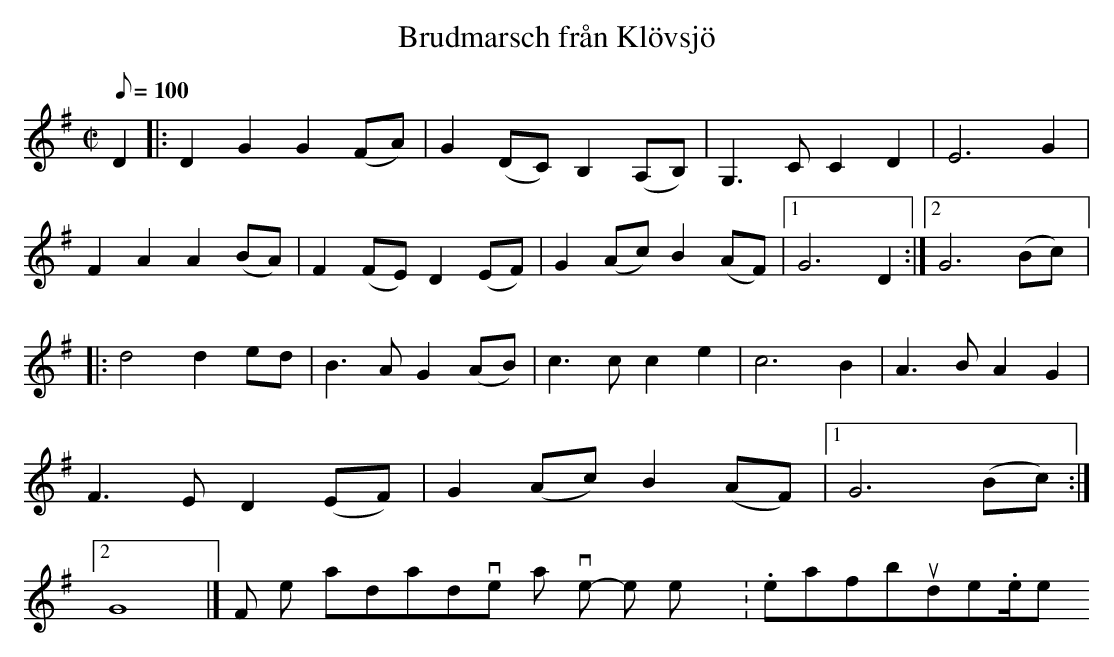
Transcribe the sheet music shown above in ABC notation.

X:1
T: Brudmarsch från Klövsjö
M: C|
L: 1/8
Q: 100
K: G
D2 |: D2G2 G2(FA) | G2(DC) B,2(A,B,) | G,3C C2D2 | E6G2 |
 F2A2 A2(BA) | F2(FE) D2(EF) | G2(Ac) B2(AF) |1 G6D2 :|2 G6(Bc)
|: d4 d2ed | B3A G2(AB) | c3c c2e2 | c6B2 |
 A3B A2G2 | F3E D2(EF) | G2(Ac) B2(AF) |1 G6(Bc) :|2 G8 |]
För en standardversion av låten - se t ex http://www.spelmansforbundet.se/html/noter_101-200.html nr 105!
